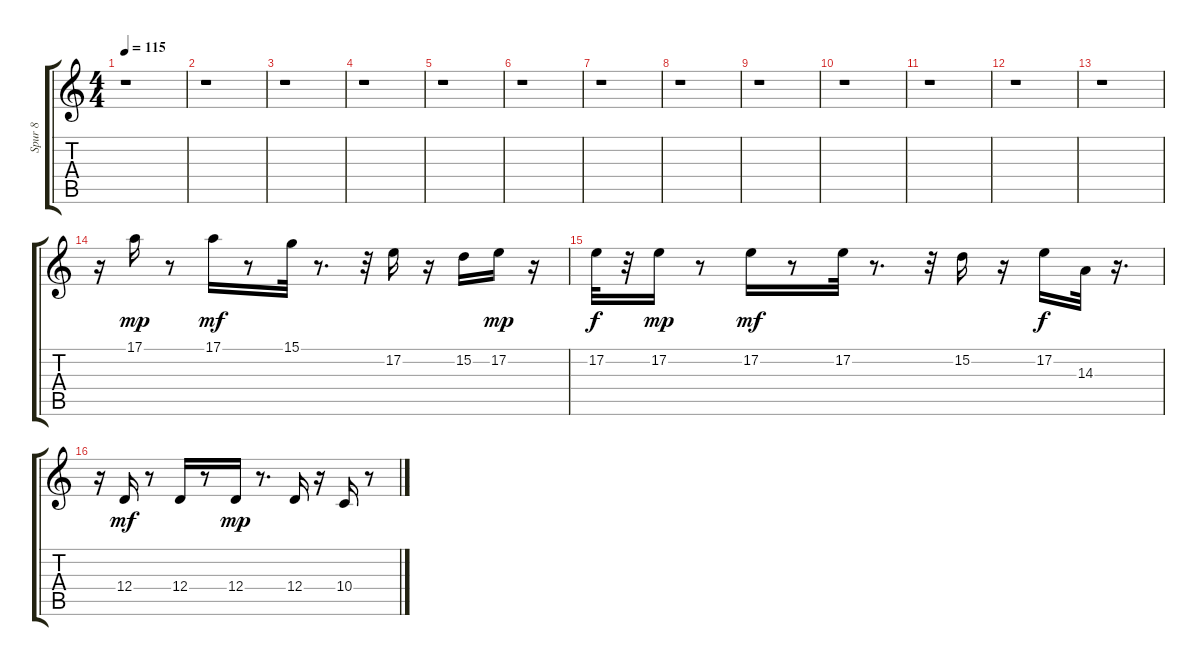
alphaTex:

\track ("Spur 8" "Spur 8") {instrument pizzicatostrings}
\staff {score tabs}
\tuning (E4 B3 G3 D3 A2 E2) {hide}
\ts (4 4)
\tempo 115
\clef g2
\ks c
r.1{dy ppp} |
r.1 |
r.1 |
r.1 |
r.1 |
r.1 |
r.1 |
r.1 |
r.1 |
r.1 |
r.1 |
r.1 |
r.1 |
r.16 17.1.16{dy mp} r.8 17.1.16{dy mf} r.8 15.1.32 r.8{d} r.32 17.2.16 r.16 15.2.16 17.2.16{dy mp} r.16 |
17.2.32{dy f} r.32 17.2.16{dy mp} r.8 17.2.16{dy mf} r.8 17.2.32 r.8{d} r.32 15.2.16 r.16 17.2.16{dy f} 14.3.32 r.16{d} |
r.16 12.4.16{dy mf} r.8 12.4.16 r.8 12.4.16{dy mp} r.8{d} 12.4.16 r.16 10.4.16 r.8
